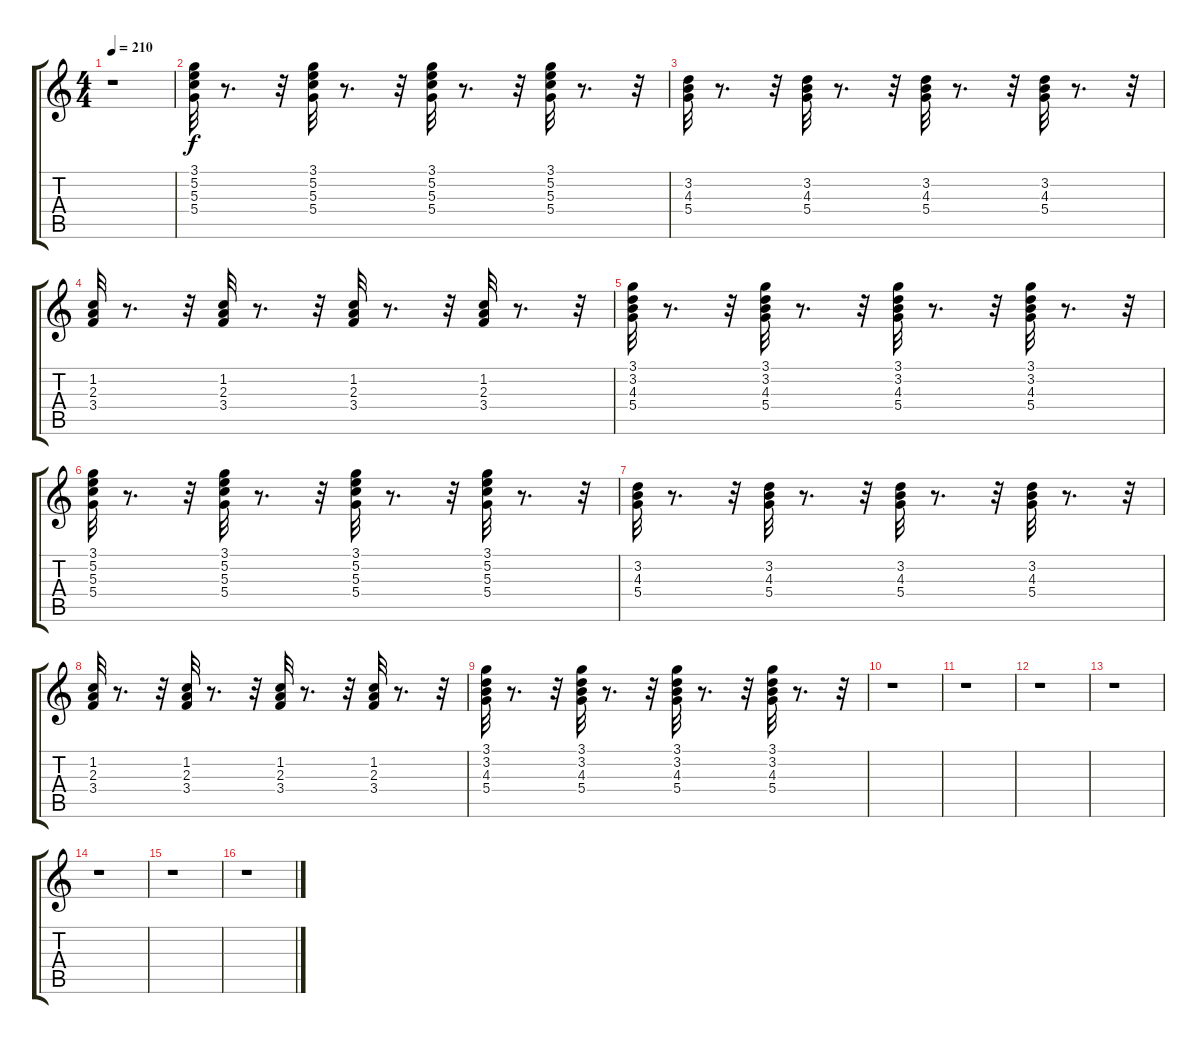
\track "" {instrument electricguitarclean}
\staff {score tabs}
\tuning (E4 B3 G3 D3 A2 E2) {hide}
\ts (4 4)
\tempo 210
\clef g2
\ks c
r.1{dy f} |
(3.1 5.2 5.3 5.4).32 r.8{d} r.32 (3.1 5.2 5.3 5.4).32 r.8{d} r.32 (3.1 5.2 5.3 5.4).32 r.8{d} r.32 (3.1 5.2 5.3 5.4).32 r.8{d} r.32 |
(3.2 4.3 5.4).32 r.8{d} r.32 (3.2 4.3 5.4).32 r.8{d} r.32 (3.2 4.3 5.4).32 r.8{d} r.32 (3.2 4.3 5.4).32 r.8{d} r.32 |
(1.2 2.3 3.4).32 r.8{d} r.32 (1.2 2.3 3.4).32 r.8{d} r.32 (1.2 2.3 3.4).32 r.8{d} r.32 (1.2 2.3 3.4).32 r.8{d} r.32 |
(3.1 3.2 4.3 5.4).32 r.8{d} r.32 (3.1 3.2 4.3 5.4).32 r.8{d} r.32 (3.1 3.2 4.3 5.4).32 r.8{d} r.32 (3.1 3.2 4.3 5.4).32 r.8{d} r.32 |
(3.1 5.2 5.3 5.4).32 r.8{d} r.32 (3.1 5.2 5.3 5.4).32 r.8{d} r.32 (3.1 5.2 5.3 5.4).32 r.8{d} r.32 (3.1 5.2 5.3 5.4).32 r.8{d} r.32 |
(3.2 4.3 5.4).32 r.8{d} r.32 (3.2 4.3 5.4).32 r.8{d} r.32 (3.2 4.3 5.4).32 r.8{d} r.32 (3.2 4.3 5.4).32 r.8{d} r.32 |
(1.2 2.3 3.4).32 r.8{d} r.32 (1.2 2.3 3.4).32 r.8{d} r.32 (1.2 2.3 3.4).32 r.8{d} r.32 (1.2 2.3 3.4).32 r.8{d} r.32 |
(3.1 3.2 4.3 5.4).32 r.8{d} r.32 (3.1 3.2 4.3 5.4).32 r.8{d} r.32 (3.1 3.2 4.3 5.4).32 r.8{d} r.32 (3.1 3.2 4.3 5.4).32 r.8{d} r.32 |
r.1 |
r.1 |
r.1 |
r.1 |
r.1 |
r.1 |
r.1
